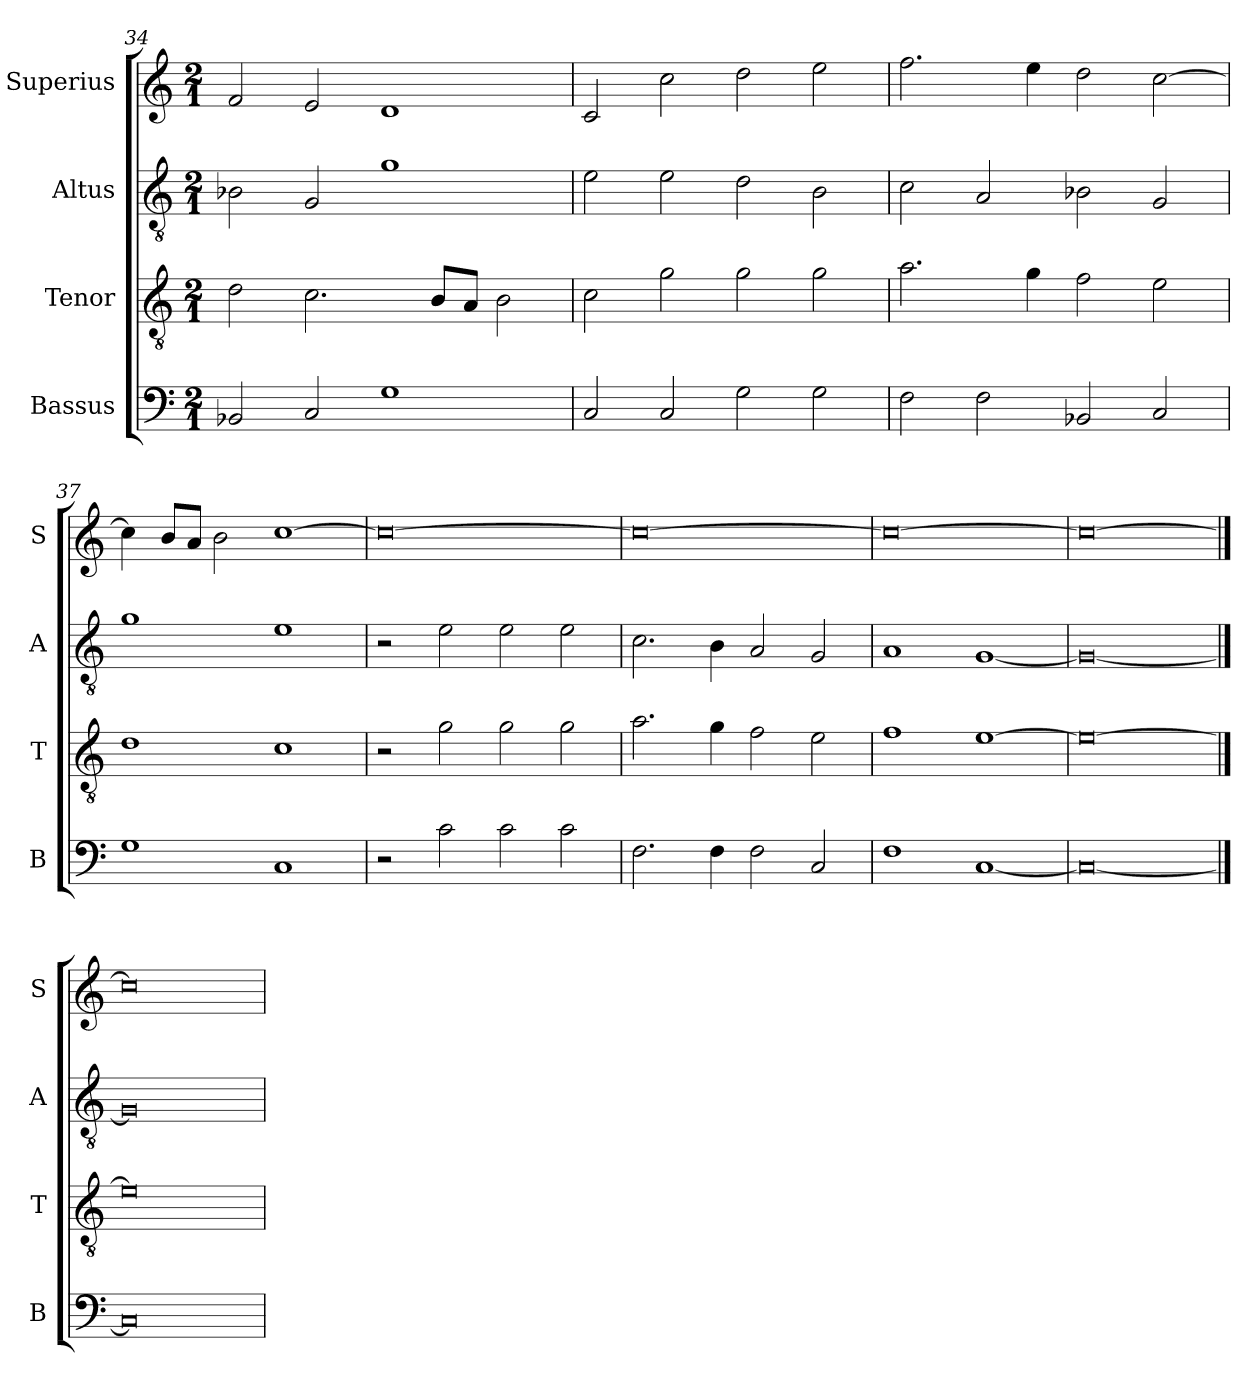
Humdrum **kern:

**kern	**kern	**kern	**kern
*part4	*part3	*part2	*part1
*staff4	*staff3	*staff2	*staff1
*I"Bassus	*I"Tenor	*I"Altus	*I"Superius
*I'B	*I'T	*I'A	*I'S
*clefF4	*clefGv2	*clefGv2	*clefG2
*k[]	*k[]	*k[]	*k[]
*C:	*C:	*C:	*C:
*M2/1	*M2/1	*M2/1	*M2/1
=34	=34	=34	=34
2BB-X	2d	2B-X	2f
2C	2.c	2G	2e
1G	.	1g	1d
.	8BL	.	.
.	8AJ	.	.
.	2B	.	.
=35	=35	=35	=35
2C	2c	2e	2c
2C	2g	2e	2cc
2G	2g	2d	2dd
2G	2g	2B	2ee
=36	=36	=36	=36
2F	2.a	2c	2.ff
2F	.	2A	.
.	4g	.	4ee
2BB-X	2f	2B-X	2dd
2C	2e	2G	[2cc
=37	=37	=37	=37
1G	1d	1g	4cc]
.	.	.	8bL
.	.	.	8aJ
.	.	.	2b
1C	1c	1e	[1cc
=38	=38	=38	=38
2r	2r	2r	0cc_
2c	2g	2e	.
2c	2g	2e	.
2c	2g	2e	.
=39	=39	=39	=39
2.F	2.a	2.c	0cc_
4F	4g	4B	.
2F	2f	2A	.
2C	2e	2G	.
=40	=40	=40	=40
1F	1f	1A	0cc_
[1C	[1e	[1G	.
=41	=41	=41	=41
0C_	0e_	0G_	0cc_
==42	==42	==42	==42
0C]	0e]	0G]	0cc]
=	=	=	=
*-	*-	*-	*-
